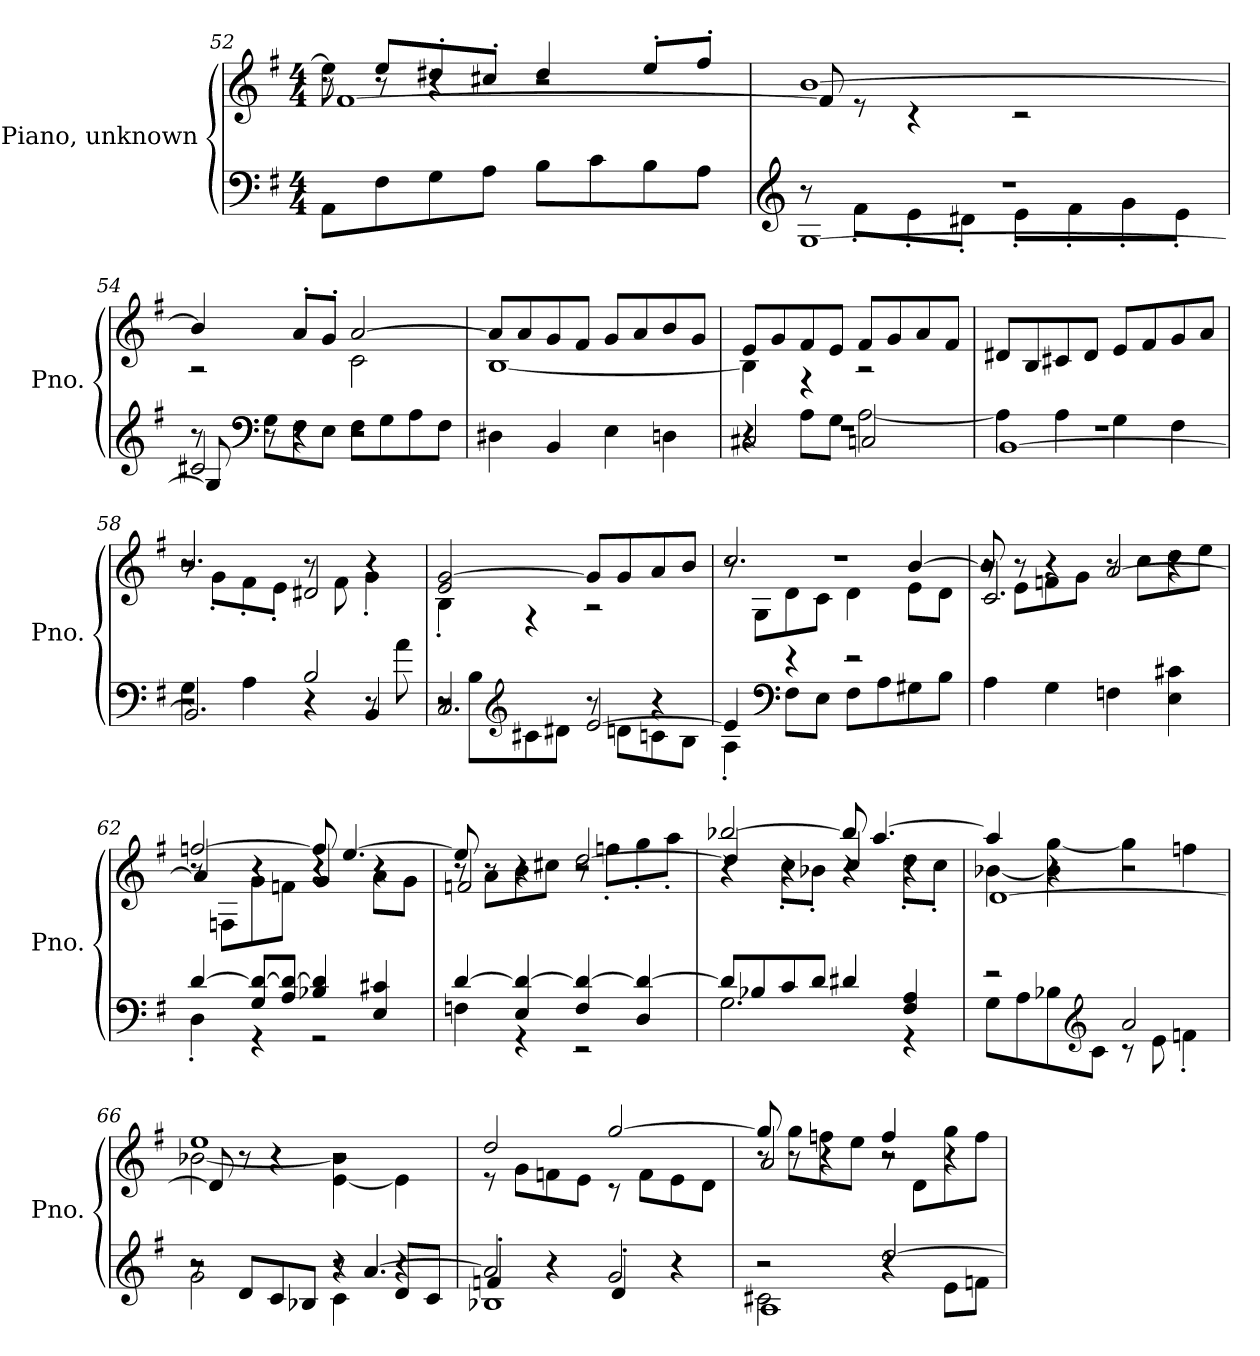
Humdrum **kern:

**kern	**kern
*part1	*part1
*staff2	*staff1
*I"Piano, unknown	*
*I'Pno.	*
*clefF4	*clefG2
*k[f#]	*k[f#]
*M4/4	*M4/4
=52	=52
*	*^
*	*	*^
8AA\L	8r	8ee\]	[1f#
8F#\	8ee/L	8r	.
8G\	8dd#X'/	4r	.
8A\J	8cc#X'/J	.	.
8B\L	4dd#/	2r	.
8c\	.	.	.
8B\	8ee'/L	.	.
8A\J	8ff#'/J	.	.
*	*v	*v	*v
=53	=53
*clefG2	*
*^	*^
*	*^	*	*
1r	8r	[1G	[1b	8f#/]
.	8f#'\L	.	.	8r
.	8e'\	.	.	4r
.	8d#X'\J	.	.	.
.	8e'\L	.	.	2r
.	8f#'\	.	.	.
.	8g'\	.	.	.
.	8e'\J	.	.	.
!!LO:PB:g=z	!!
=54	=54	=54	=54	=54
2c#X/	8r	8G/]	4b/]	2r
*clefF4	*	*	*	*
.	8G\L	8r	.	.
.	8F#\	4r	8a'/L	.
.	8E\J	.	8g'/J	.
2r	8F#\L	2r	[2a/	2c\
.	8G\	.	.	.
.	8A\	.	.	.
.	8F#\J	.	.	.
*v	*v	*v	*	*
=55	=55	=55
4D#X\	8a/L]	[1B
.	8a/	.
4BB/	8g/	.
.	8f#/J	.
4E\	8g/L	.
.	8a/	.
4Dn\	8b/	.
.	8g/J	.
=56	=56	=56
*^	*	*
*	*^	*	*
1r	4r	2C#X/	8e/L	4B\]
.	.	.	8g/	.
.	8A\L	.	8f#/	4r
.	8G\J	.	8e/J	.
.	[2A\	2Cn/	8f#/L	2r
.	.	.	8g/	.
.	.	.	8a/	.
.	.	.	8f#/J	.
*	*	*	*v	*v
=57	=57	=57	=57
1r	4A\]	[1BB	8d#X/L
.	.	.	8B/
.	4A\	.	8c#X/
.	.	.	8d#/J
.	4G\	.	8e/L
.	.	.	8f#/
.	4F#\	.	8g/
.	.	.	8a/J
!!LO:LB:g=z
=58	=58	=58	=58
*	*	*	*^
*	*	*	*	*^
2r	4G\	2.BB/]	2.b/	8r	2r
.	.	.	.	8g'\L	.
.	4A\	.	.	8f#'\	.
.	.	.	.	8e'\J	.
2B/	4r	.	.	8r	2d#X/
.	.	.	.	8f#\	.
.	8r	4BB/	4r	4g'\	.
.	8a\	.	.	.	.
*	*	*	*	*v	*v
=59	=59	=59	=59	=59
2r	8r	2.C/	2e/ [2g/	4B'\
.	8B\L	.	.	.
*clefG2	*	*	*	*
.	8c#X\	.	.	4r
.	8d#X\J	.	.	.
[2e/	8r	.	8g/L]	2r
.	8dn\L	.	8g/	.
.	8cn\	4r	8a/	.
.	8B\J	.	8b/J	.
*	*v	*v	*	*
=60	=60	=60	=60
*	*	*	*^
4e/]	4A'\	1r	8r	2.cc/
.	.	.	8G\L	.
*clefF4	*	*	*	*
4r	8F#\L	.	8d\	.
.	8E\J	.	8c\J	.
2r	8F#\L	.	4d\	.
.	8A\	.	.	.
.	8G#X\	.	8e\L	[4b/
.	8B\J	.	8d\J	.
*v	*v	*	*	*
=61	=61	=61	=61
4A\	2.c/	8r	8b/]
.	.	8e\L	8r
4G\	.	8fn\	4r
.	.	8g\J	.
4Fn\	.	8r	[2a/
.	.	8cc\L	.
4E\ 4c#X\	4r	8dd\	.
.	.	8ee\J	.
!!LO:LB:g=z	!!	!!
=62	=62	=62	=62
*^	*	*	*
[4d/	4D'\	[2ffn/	8r	4a/]
.	.	.	8Fn\L	.
8G/ 8d/_L	4r	.	8g\	4r
8A/ 8d/_J	.	.	8fn\J	.
4B-X/ 4d/]	2r	8ff/]	4r	4g/
.	.	[4.ee/	.	.
4E/ 4c#X/	.	.	8a\L	4r
.	.	.	8g\J	.
=63	=63	=63	=63	=63
[4d/	4Fn\	8ee/]	8r	2fn/
.	.	8r	8a\L	.
4E/ 4d/_	4r	4r	8b\	.
.	.	.	8cc#X\J	.
4F/ 4d/_	2r	2r	8r	[2dd/
.	.	.	8ffn'\L	.
4D/ 4d/_	.	.	8gg'\	.
.	.	.	8aa'\J	.
=64	=64	=64	=64	=64
8d/L]	2.G\	[2bb-X/	4r	4dd/]
8B-X/	.	.	.	.
8c/	.	.	8cc'\L	4r
8d/J	.	.	8b-X'\J	.
4d#X/	.	8bb-/]	4r	4cc/
.	.	[4.aa/	.	.
4F#/ 4A/	4r	.	8dd'\L	4r
.	.	.	8cc'\J	.
!!LO:LB:g=z	!!	!!
=65	=65	=65	=65	=65
2r	8G\L	4aa/]	[4b-X\	[1d
.	8A\	.	.	.
.	8B-X\	4r	4b-\] [4gg\	.
*clefG2	*	*	*	*
.	8c\J	.	.	.
2a/	8r	2r	4gg\]	.
.	8e\	.	.	.
.	4fn'\	.	4ffn\	.
=66	=66	=66	=66	=66
*	*^	*	*	*
2r	2g\	8r	1ee	[2b-X\	8d/]
.	.	8d/L	.	.	8r
.	.	8c/	.	.	4r
.	.	8B-X/J	.	.	.
8r	4c\	4r	.	[4e\ 4b-\]	2r
[4.a/	.	.	.	.	.
.	4r	8d/L	.	4e\]	.
.	.	8c/J	.	.	.
*	*	*	*	*v	*v
=67	=67	=67	=67	=67
2a/]	1B-X	4fn'/	2dd/	8r
.	.	.	.	8g\L
.	.	4r	.	8fn\
.	.	.	.	8e\J
2g/	.	4d'/	[2gg/	8r
.	.	.	.	8f\L
.	.	4r	.	8e\
.	.	.	.	8d\J
=68	=68	=68	=68	=68
*	*	*	*	*^
2r	2c#X\	1A	8gg/]	8r	2a/
.	.	.	8r	8gg\L	.
.	.	.	4r	8ffn\	.
.	.	.	.	8ee\J	.
[2dd/	4r	.	4ff/	8r	2r
.	.	.	.	8d\L	.
.	8e\L	.	4r	8gg\	.
.	8fn\J	.	.	8ff\J	.
*v	*v	*v	*	*	*
*	*v	*v	*v
=	=
*-	*-
